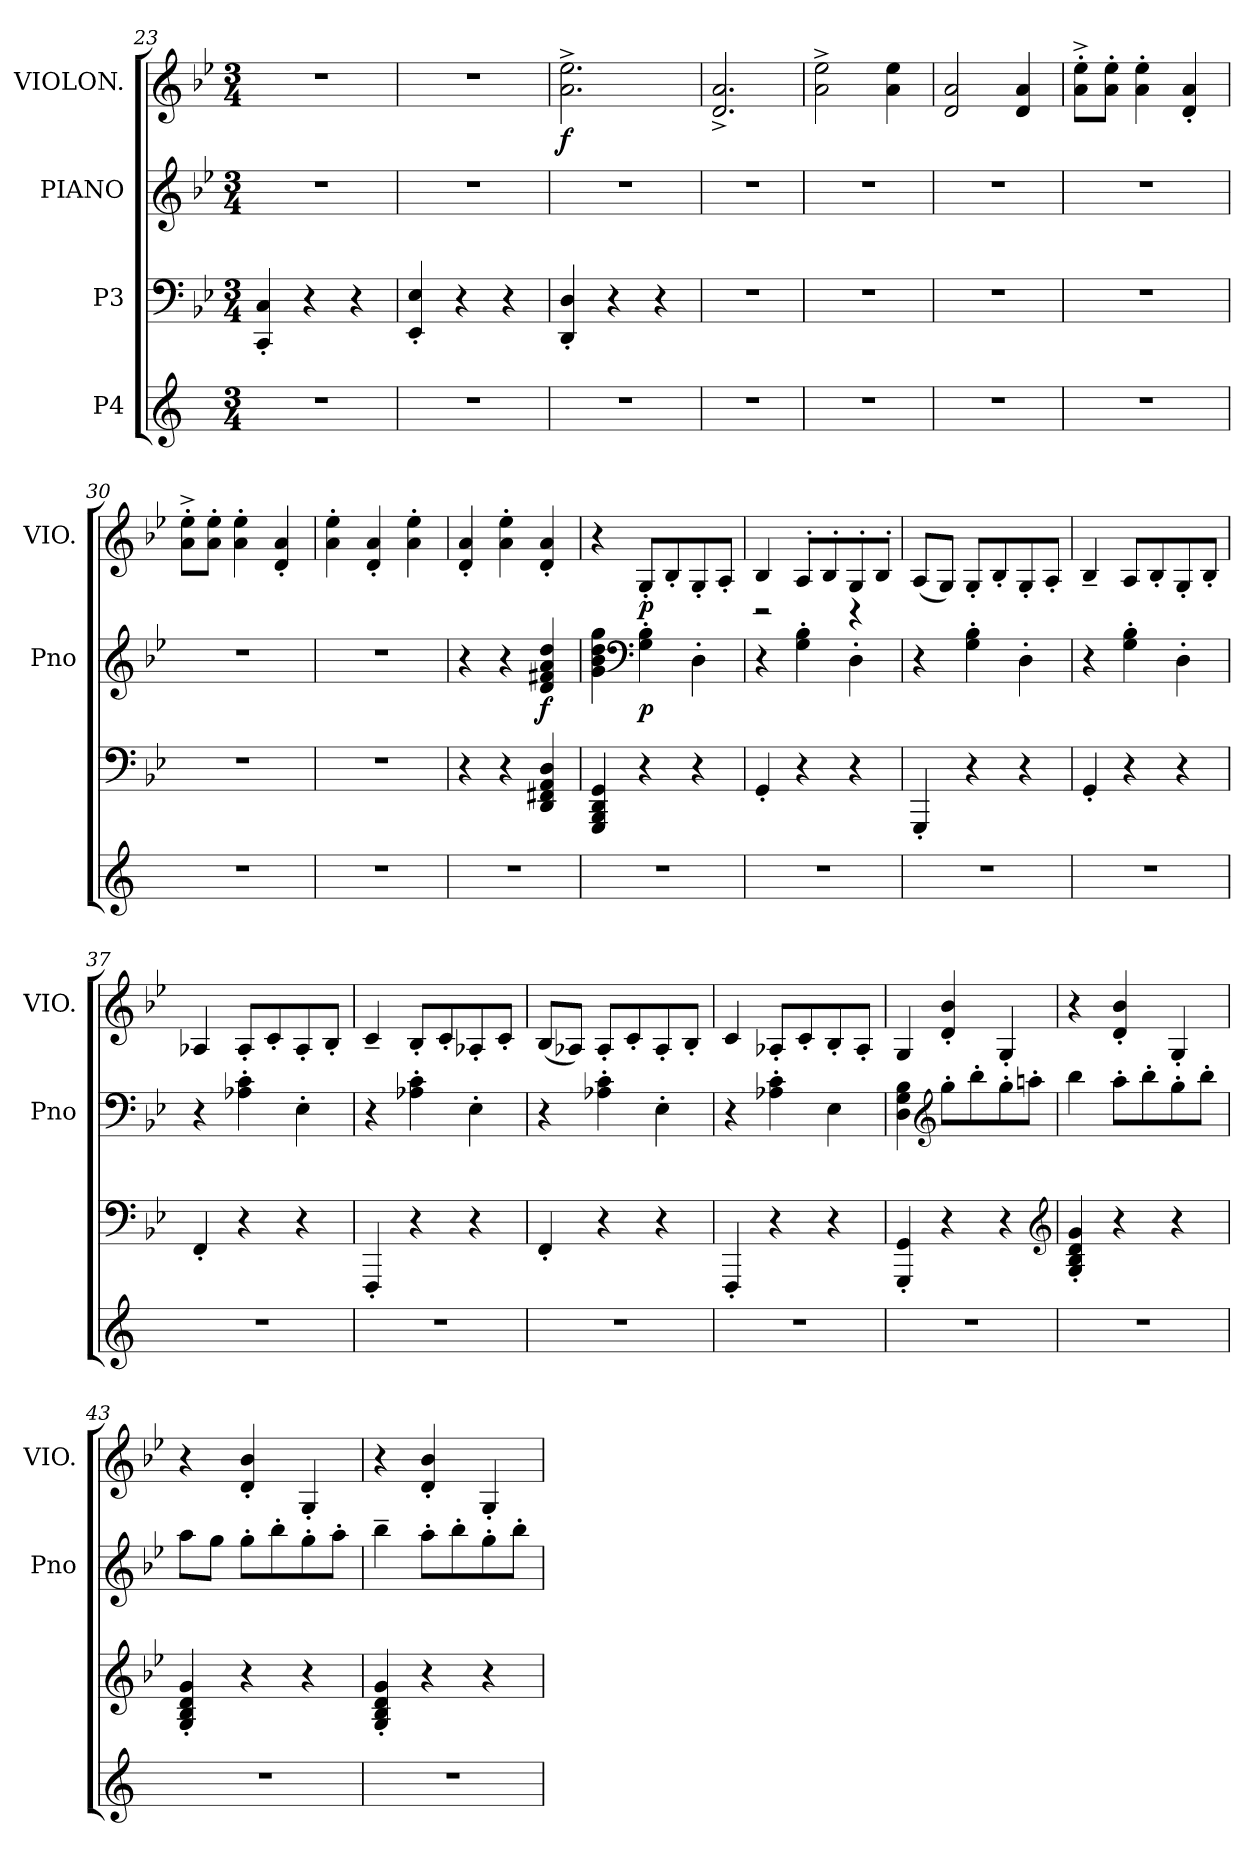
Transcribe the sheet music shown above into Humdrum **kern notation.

**kern	**kern	**kern	**dynam	**kern	**dynam
*part4	*part3	*part2	*part2	*part1	*part1
*staff4	*staff3	*staff2	*staff2	*staff1	*staff1
*I"P4	*I"P3	*I"PIANO	*	*I"VIOLON.	*
*	*	*I'Pno	*	*I'VIO.	*
*clefG2	*clefF4	*clefG2	*	*clefG2	*
*k[]	*k[b-e-]	*k[b-e-]	*	*k[b-e-]	*
*C:	*B-:	*B-:	*	*B-:	*
*M3/4	*M3/4	*M3/4	*	*M3/4	*
=23	=23	=23	=23	=23	=23
!LO:N:vis=1	!	!LO:N:vis=1	!	!LO:N:vis=1	!
2.r	4CCi/' 4Ci'	2.r	.	2.r	.
.	4r	.	.	.	.
.	4r	.	.	.	.
=24	=24	=24	=24	=24	=24
!LO:N:vis=1	!	!LO:N:vis=1	!	!LO:N:vis=1	!
2.r	4EE-i/' 4E-i'	2.r	.	2.r	.
.	4r	.	.	.	.
.	4r	.	.	.	.
=25	=25	=25	=25	=25	=25
!LO:N:vis=1	!	!LO:N:vis=1	!	!	!
2.r	4DDi/' 4Di'	2.r	.	2.ai\^ 2.ee-i^	f
.	4r	.	.	.	.
.	4r	.	.	.	.
=26	=26	=26	=26	=26	=26
!LO:N:vis=1	!LO:N:vis=1	!LO:N:vis=1	!	!	!
2.r	2.r	2.r	.	2.di/^ 2.ai^	.
=27	=27	=27	=27	=27	=27
!LO:N:vis=1	!LO:N:vis=1	!LO:N:vis=1	!	!	!
2.r	2.r	2.r	.	2ai\^ 2ee-i^	.
.	.	.	.	4ai\ 4ee-i	.
=28	=28	=28	=28	=28	=28
!LO:N:vis=1	!LO:N:vis=1	!LO:N:vis=1	!	!	!
2.r	2.r	2.r	.	2di/ 2ai	.
.	.	.	.	4di/ 4ai	.
=29	=29	=29	=29	=29	=29
!LO:N:vis=1	!LO:N:vis=1	!LO:N:vis=1	!	!	!
2.r	2.r	2.r	.	8ai\'^ 8ee-i'^L	.
.	.	.	.	8ai\' 8ee-i'J	.
.	.	.	.	4ai\' 4ee-i'	.
.	.	.	.	4di/' 4ai'	.
=30	=30	=30	=30	=30	=30
!LO:N:vis=1	!LO:N:vis=1	!LO:N:vis=1	!	!	!
2.r	2.r	2.r	.	8ai\'^ 8ee-i'^L	.
.	.	.	.	8ai\' 8ee-i'J	.
.	.	.	.	4ai\' 4ee-i'	.
.	.	.	.	4di/' 4ai'	.
=31	=31	=31	=31	=31	=31
!LO:N:vis=1	!LO:N:vis=1	!LO:N:vis=1	!	!	!
2.r	2.r	2.r	.	4ai\' 4ee-i'	.
.	.	.	.	4di/' 4ai'	.
.	.	.	.	4ai\' 4ee-i'	.
=32	=32	=32	=32	=32	=32
!LO:N:vis=1	!	!	!	!	!
2.r	4r	4r	.	4di/' 4ai'	.
.	4r	4r	.	4ai\' 4ee-i'	.
.	4DDi/ 4FF#Xi 4AAi 4Di	4di/ 4f#Xi 4ai 4ddi	f	4di/' 4ai'	.
!!LO:LB:g=z
=33	=33	=33	=33	=33	=33
!LO:N:vis=1	!	!	!	!	!
2.r	4GGGi/ 4BBB-i 4DDi 4GGi	4gi\ 4b-i 4ddi 4ggi	.	4r	.
*	*	*clefF4	*	*	*
.	4r	4Gi\' 4B-i'	p	8G'i/L	p
.	.	.	.	8B-'i/	.
.	4r	4D'i\	.	8G'i/	.
.	.	.	.	8A'i/J	.
=34	=34	=34	=34	=34	=34
!LO:N:vis=1	!	!	!	!	!
*	*	*	*	*^	*
2.r	4GG'i/	4r	.	4B-i/	2r	.
.	4r	4Gi\' 4B-i'	.	8A'i/L	.	.
.	.	.	.	8B-'i/	.	.
.	4r	4D'i\	.	8G'i/	4r	.
.	.	.	.	8B-'i/J	.	.
*	*	*	*	*v	*v	*
=35	=35	=35	=35	=35	=35
!LO:N:vis=1	!	!	!	!	!
2.r	4GGG'i/	4r	.	(8Ai/L	.
.	.	.	.	8Gi/J)	.
.	4r	4Gi\' 4B-i'	.	8G'i/L	.
.	.	.	.	8B-'i/	.
.	4r	4D'i\	.	8G'i/	.
.	.	.	.	8A'i/J	.
=36	=36	=36	=36	=36	=36
!LO:N:vis=1	!	!	!	!	!
2.r	4GG'i/	4r	.	4B-~i/	.
.	4r	4Gi\' 4B-i'	.	8Ai/L	.
.	.	.	.	8B-'i/	.
.	4r	4D'i\	.	8G'i/	.
.	.	.	.	8B-'i/J	.
=37	=37	=37	=37	=37	=37
!LO:N:vis=1	!	!	!	!	!
2.r	4FF'i/	4r	.	4A-Xi/	.
.	4r	4A-Xi\' 4ci'	.	8A-'i/L	.
.	.	.	.	8c'i/	.
.	4r	4E-'i\	.	8A-'i/	.
.	.	.	.	8B-'i/J	.
=38	=38	=38	=38	=38	=38
!LO:N:vis=1	!	!	!	!	!
2.r	4FFF'i/	4r	.	4c~i/	.
.	4r	4A-Xi\' 4ci'	.	8B-'i/L	.
.	.	.	.	8c'i/	.
.	4r	4E-'i\	.	8A-X'i/	.
.	.	.	.	8c'i/J	.
=39	=39	=39	=39	=39	=39
!LO:N:vis=1	!	!	!	!	!
2.r	4FF'i/	4r	.	(8B-i/L	.
.	.	.	.	8A-Xi/J)	.
.	4r	4A-Xi\' 4ci'	.	8A-'i/L	.
.	.	.	.	8c'i/	.
.	4r	4E-'i\	.	8A-'i/	.
.	.	.	.	8B-'i/J	.
=40	=40	=40	=40	=40	=40
!LO:N:vis=1	!	!	!	!	!
2.r	4FFF'i/	4r	.	4ci/	.
.	4r	4A-Xi\' 4ci'	.	8A-X'i/L	.
.	.	.	.	8c'i/	.
.	4r	4E-i\	.	8B-'i/	.
.	.	.	.	8A-'i/J	.
!!LO:PB:g=z
=41	=41	=41	=41	=41	=41
!LO:N:vis=1	!	!	!	!	!
2.r	4GGGi/' 4GGi'	4Di\ 4Gi 4B-i	.	4Gi/	.
*	*	*clefG2	*	*	*
.	4r	8gg'i\L	.	4di/' 4b-i'	.
.	.	8bb-'i\	.	.	.
.	4r	8gg'i\	.	4G'i/	.
.	.	8aan'i\J	.	.	.
*	*clefG2	*	*	*	*
=42	=42	=42	=42	=42	=42
!LO:N:vis=1	!	!	!	!	!
2.r	4Gi/' 4B-i' 4di' 4gi'	4bb-i\	.	4r	.
.	4r	8aa'i\L	.	4di/' 4b-i'	.
.	.	8bb-'i\	.	.	.
.	4r	8gg'i\	.	4G'i/	.
.	.	8bb-'i\J	.	.	.
=43	=43	=43	=43	=43	=43
!LO:N:vis=1	!	!	!	!	!
2.r	4Gi/' 4B-i' 4di' 4gi'	8aai\L	.	4r	.
.	.	8ggi\J	.	.	.
.	4r	8gg'i\L	.	4di/' 4b-i'	.
.	.	8bb-'i\	.	.	.
.	4r	8gg'i\	.	4G'i/	.
.	.	8aa'i\J	.	.	.
=44	=44	=44	=44	=44	=44
!LO:N:vis=1	!	!	!	!	!
2.r	4Gi/' 4B-i' 4di' 4gi'	4bb-~i\	.	4r	.
.	4r	8aa'i\L	.	4di/' 4b-i'	.
.	.	8bb-'i\	.	.	.
.	4r	8gg'i\	.	4G'i/	.
.	.	8bb-'i\J	.	.	.
=	=	=	=	=	=
*-	*-	*-	*-	*-	*-
